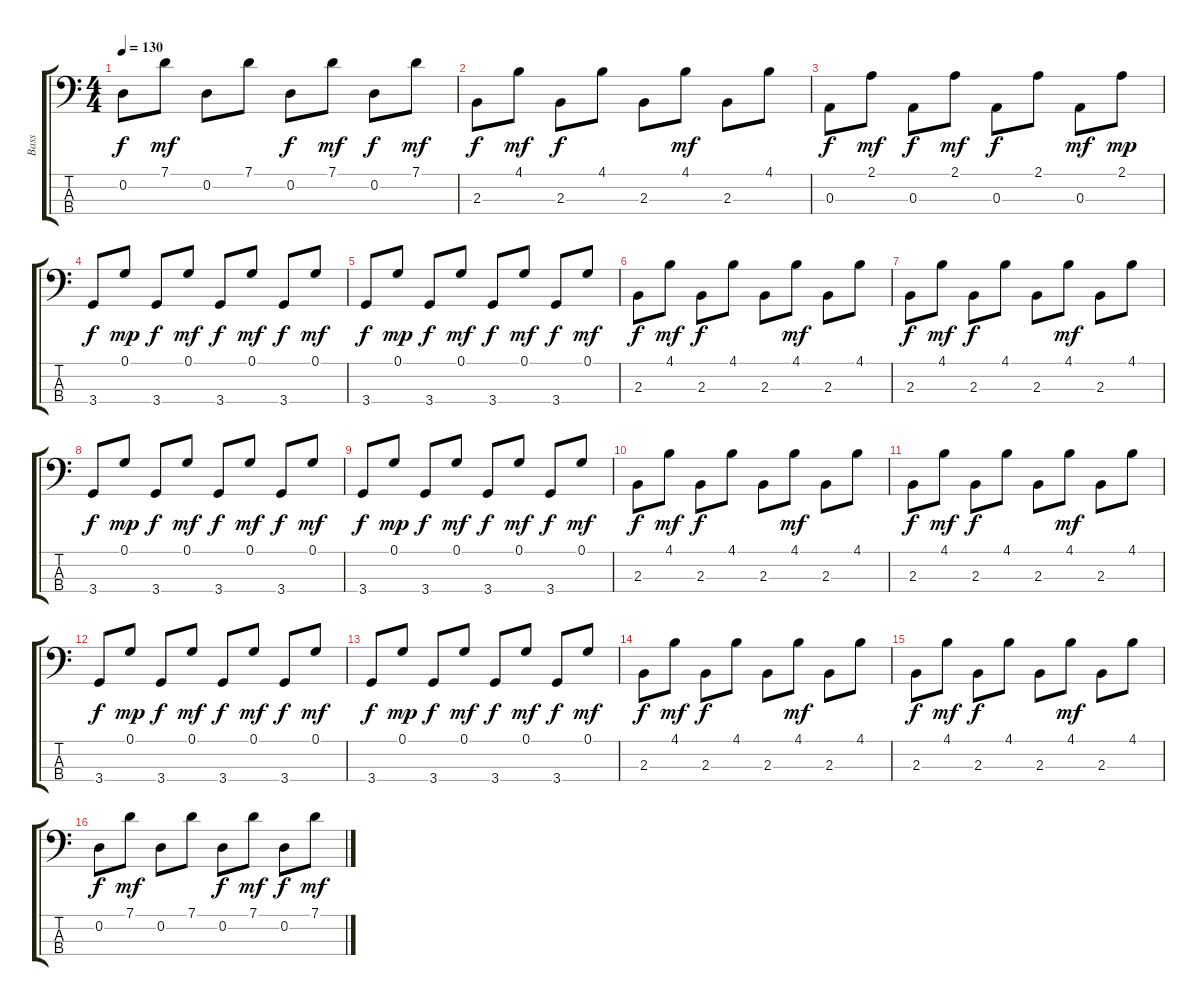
\track ("Bass" "Bass") {instrument electricbassfinger}
\staff {score tabs}
\tuning (G2 D2 A1 E1) {hide}
\ts (4 4)
\tempo 130
\clef f4
\ks c
0.2.8{dy f} 7.1.8{dy mf} 0.2.8 7.1.8 0.2.8{dy f} 7.1.8{dy mf} 0.2.8{dy f} 7.1.8{dy mf} |
2.3.8{dy f} 4.1.8{dy mf} 2.3.8{dy f} 4.1.8 2.3.8 4.1.8{dy mf} 2.3.8 4.1.8 |
0.3.8{dy f} 2.1.8{dy mf} 0.3.8{dy f} 2.1.8{dy mf} 0.3.8{dy f} 2.1.8 0.3.8{dy mf} 2.1.8{dy mp} |
3.4.8{dy f} 0.1.8{dy mp} 3.4.8{dy f} 0.1.8{dy mf} 3.4.8{dy f} 0.1.8{dy mf} 3.4.8{dy f} 0.1.8{dy mf} |
3.4.8{dy f} 0.1.8{dy mp} 3.4.8{dy f} 0.1.8{dy mf} 3.4.8{dy f} 0.1.8{dy mf} 3.4.8{dy f} 0.1.8{dy mf} |
2.3.8{dy f} 4.1.8{dy mf} 2.3.8{dy f} 4.1.8 2.3.8 4.1.8{dy mf} 2.3.8 4.1.8 |
2.3.8{dy f} 4.1.8{dy mf} 2.3.8{dy f} 4.1.8 2.3.8 4.1.8{dy mf} 2.3.8 4.1.8 |
3.4.8{dy f} 0.1.8{dy mp} 3.4.8{dy f} 0.1.8{dy mf} 3.4.8{dy f} 0.1.8{dy mf} 3.4.8{dy f} 0.1.8{dy mf} |
3.4.8{dy f} 0.1.8{dy mp} 3.4.8{dy f} 0.1.8{dy mf} 3.4.8{dy f} 0.1.8{dy mf} 3.4.8{dy f} 0.1.8{dy mf} |
2.3.8{dy f} 4.1.8{dy mf} 2.3.8{dy f} 4.1.8 2.3.8 4.1.8{dy mf} 2.3.8 4.1.8 |
2.3.8{dy f} 4.1.8{dy mf} 2.3.8{dy f} 4.1.8 2.3.8 4.1.8{dy mf} 2.3.8 4.1.8 |
3.4.8{dy f} 0.1.8{dy mp} 3.4.8{dy f} 0.1.8{dy mf} 3.4.8{dy f} 0.1.8{dy mf} 3.4.8{dy f} 0.1.8{dy mf} |
3.4.8{dy f} 0.1.8{dy mp} 3.4.8{dy f} 0.1.8{dy mf} 3.4.8{dy f} 0.1.8{dy mf} 3.4.8{dy f} 0.1.8{dy mf} |
2.3.8{dy f} 4.1.8{dy mf} 2.3.8{dy f} 4.1.8 2.3.8 4.1.8{dy mf} 2.3.8 4.1.8 |
2.3.8{dy f} 4.1.8{dy mf} 2.3.8{dy f} 4.1.8 2.3.8 4.1.8{dy mf} 2.3.8 4.1.8 |
0.2.8{dy f} 7.1.8{dy mf} 0.2.8 7.1.8 0.2.8{dy f} 7.1.8{dy mf} 0.2.8{dy f} 7.1.8{dy mf}
